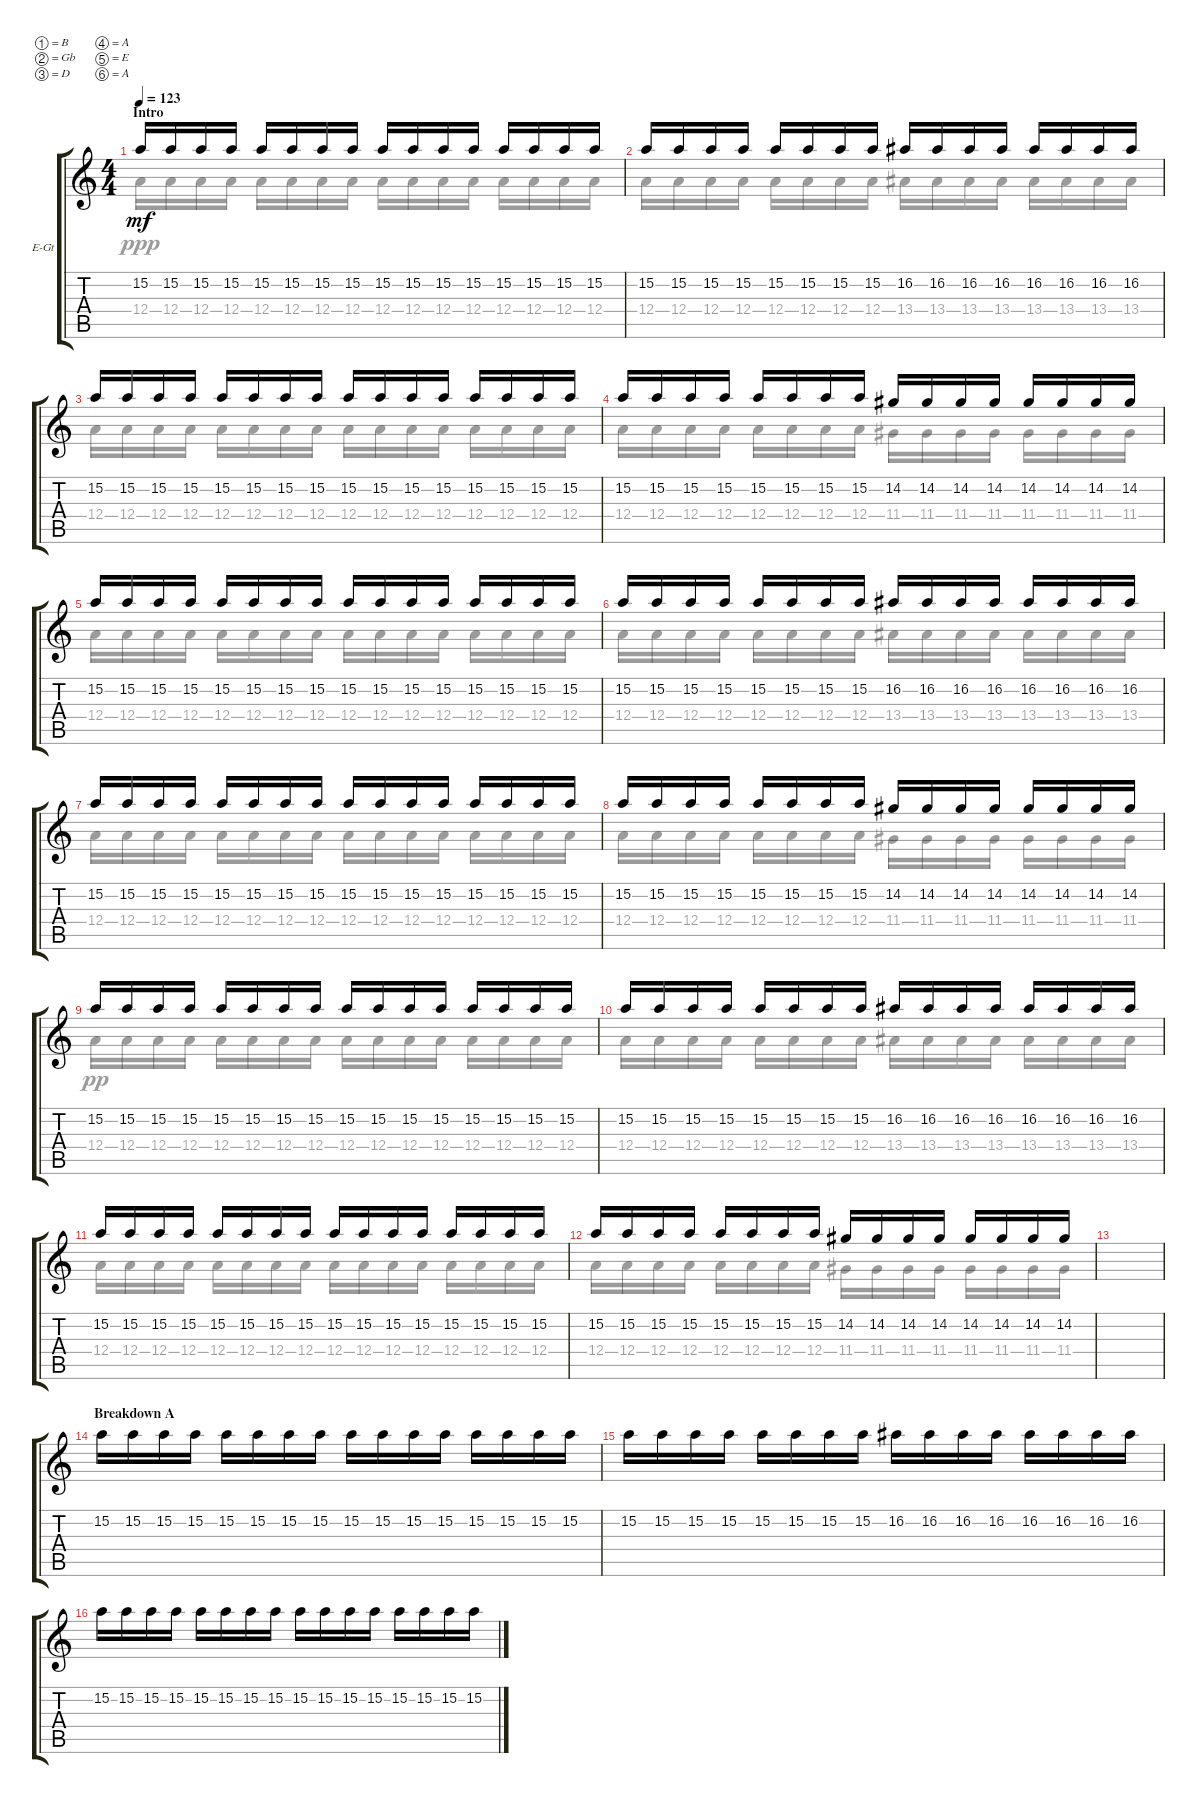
\bracketExtendMode groupsimilarinstruments
\firstSystemTrackNameOrientation horizontal
\otherSystemsTrackNameOrientation horizontal
\track ("Intro Guitar" "E-Gt") {instrument distortionguitar}
\staff {score tabs}
\tuning (B3 Gb3 D3 A2 E2 A1)
\voice
\ts (4 4)
\section ("" "Intro")
\tempo 123
\clef g2
\ks aminor
15.2.16{dy mf instrument distortionguitar} 15.2.16 15.2.16 15.2.16 15.2.16 15.2.16 15.2.16 15.2.16 15.2.16 15.2.16 15.2.16 15.2.16 15.2.16 15.2.16 15.2.16 15.2.16 |
15.2.16 15.2.16 15.2.16 15.2.16 15.2.16 15.2.16 15.2.16 15.2.16 16.2.16 16.2.16 16.2.16 16.2.16 16.2.16 16.2.16 16.2.16 16.2.16 |
15.2.16 15.2.16 15.2.16 15.2.16 15.2.16 15.2.16 15.2.16 15.2.16 15.2.16 15.2.16 15.2.16 15.2.16 15.2.16 15.2.16 15.2.16 15.2.16 |
15.2.16 15.2.16 15.2.16 15.2.16 15.2.16 15.2.16 15.2.16 15.2.16 14.2.16 14.2.16 14.2.16 14.2.16 14.2.16 14.2.16 14.2.16 14.2.16 |
\scale
0.485477 15.2.16 15.2.16 15.2.16 15.2.16 15.2.16 15.2.16 15.2.16 15.2.16 15.2.16 15.2.16 15.2.16 15.2.16 15.2.16 15.2.16 15.2.16 15.2.16 |
\scale
0.257261 15.2.16 15.2.16 15.2.16 15.2.16 15.2.16 15.2.16 15.2.16 15.2.16 16.2.16 16.2.16 16.2.16 16.2.16 16.2.16 16.2.16 16.2.16 16.2.16 |
\scale
0.257261 15.2.16 15.2.16 15.2.16 15.2.16 15.2.16 15.2.16 15.2.16 15.2.16 15.2.16 15.2.16 15.2.16 15.2.16 15.2.16 15.2.16 15.2.16 15.2.16 |
\scale
0.333333 15.2.16 15.2.16 15.2.16 15.2.16 15.2.16 15.2.16 15.2.16 15.2.16 14.2.16 14.2.16 14.2.16 14.2.16 14.2.16 14.2.16 14.2.16 14.2.16 |
15.2.16 15.2.16 15.2.16 15.2.16 15.2.16 15.2.16 15.2.16 15.2.16 15.2.16 15.2.16 15.2.16 15.2.16 15.2.16 15.2.16 15.2.16 15.2.16 |
15.2.16 15.2.16 15.2.16 15.2.16 15.2.16 15.2.16 15.2.16 15.2.16 16.2.16 16.2.16 16.2.16 16.2.16 16.2.16 16.2.16 16.2.16 16.2.16 |
15.2.16 15.2.16 15.2.16 15.2.16 15.2.16 15.2.16 15.2.16 15.2.16 15.2.16 15.2.16 15.2.16 15.2.16 15.2.16 15.2.16 15.2.16 15.2.16 |
15.2.16 15.2.16 15.2.16 15.2.16 15.2.16 15.2.16 15.2.16 15.2.16 14.2.16 14.2.16 14.2.16 14.2.16 14.2.16 14.2.16 14.2.16 14.2.16 |
\scale
0.333333 |
\section ("" "Breakdown A")
\scale
0.333333 15.2.16 15.2.16 15.2.16 15.2.16 15.2.16 15.2.16 15.2.16 15.2.16 15.2.16 15.2.16 15.2.16 15.2.16 15.2.16 15.2.16 15.2.16 15.2.16 |
\scale
0.333333 15.2.16 15.2.16 15.2.16 15.2.16 15.2.16 15.2.16 15.2.16 15.2.16 16.2.16 16.2.16 16.2.16 16.2.16 16.2.16 16.2.16 16.2.16 16.2.16 |
\scale
0.333333 15.2.16 15.2.16 15.2.16 15.2.16 15.2.16 15.2.16 15.2.16 15.2.16 15.2.16 15.2.16 15.2.16 15.2.16 15.2.16 15.2.16 15.2.16 15.2.16
\voice
\clef g2
\ottava regular
\simile none
\ks aminor
12.4.16{dy ppp} 12.4.16 12.4.16 12.4.16 12.4.16 12.4.16 12.4.16 12.4.16 12.4.16 12.4.16 12.4.16 12.4.16 12.4.16 12.4.16 12.4.16 12.4.16 |
12.4.16 12.4.16 12.4.16 12.4.16 12.4.16 12.4.16 12.4.16 12.4.16 13.4.16 13.4.16 13.4.16 13.4.16 13.4.16 13.4.16 13.4.16 13.4.16 |
12.4.16 12.4.16 12.4.16 12.4.16 12.4.16 12.4.16 12.4.16 12.4.16 12.4.16 12.4.16 12.4.16 12.4.16 12.4.16 12.4.16 12.4.16 12.4.16 |
12.4.16 12.4.16 12.4.16 12.4.16 12.4.16 12.4.16 12.4.16 12.4.16 11.4.16 11.4.16 11.4.16 11.4.16 11.4.16 11.4.16 11.4.16 11.4.16 |
\scale
0.485477 12.4.16 12.4.16 12.4.16 12.4.16 12.4.16 12.4.16 12.4.16 12.4.16 12.4.16 12.4.16 12.4.16 12.4.16 12.4.16 12.4.16 12.4.16 12.4.16 |
\scale
0.257261 12.4.16 12.4.16 12.4.16 12.4.16 12.4.16 12.4.16 12.4.16 12.4.16 13.4.16 13.4.16 13.4.16 13.4.16 13.4.16 13.4.16 13.4.16 13.4.16 |
\scale
0.257261 12.4.16 12.4.16 12.4.16 12.4.16 12.4.16 12.4.16 12.4.16 12.4.16 12.4.16 12.4.16 12.4.16 12.4.16 12.4.16 12.4.16 12.4.16 12.4.16 |
\scale
0.333333 12.4.16 12.4.16 12.4.16 12.4.16 12.4.16 12.4.16 12.4.16 12.4.16 11.4.16 11.4.16 11.4.16 11.4.16 11.4.16 11.4.16 11.4.16 11.4.16 |
12.4.16{dy pp} 12.4.16 12.4.16 12.4.16 12.4.16 12.4.16 12.4.16 12.4.16 12.4.16 12.4.16 12.4.16 12.4.16 12.4.16 12.4.16 12.4.16 12.4.16 |
12.4.16 12.4.16 12.4.16 12.4.16 12.4.16 12.4.16 12.4.16 12.4.16 13.4.16 13.4.16 13.4.16 13.4.16 13.4.16 13.4.16 13.4.16 13.4.16 |
12.4.16 12.4.16 12.4.16 12.4.16 12.4.16 12.4.16 12.4.16 12.4.16 12.4.16 12.4.16 12.4.16 12.4.16 12.4.16 12.4.16 12.4.16 12.4.16 |
12.4.16 12.4.16 12.4.16 12.4.16 12.4.16 12.4.16 12.4.16 12.4.16 11.4.16 11.4.16 11.4.16 11.4.16 11.4.16 11.4.16 11.4.16 11.4.16 |
\scale
0.333333 |
\scale
0.333333 |
\scale
0.333333 |
\scale
0.333333
